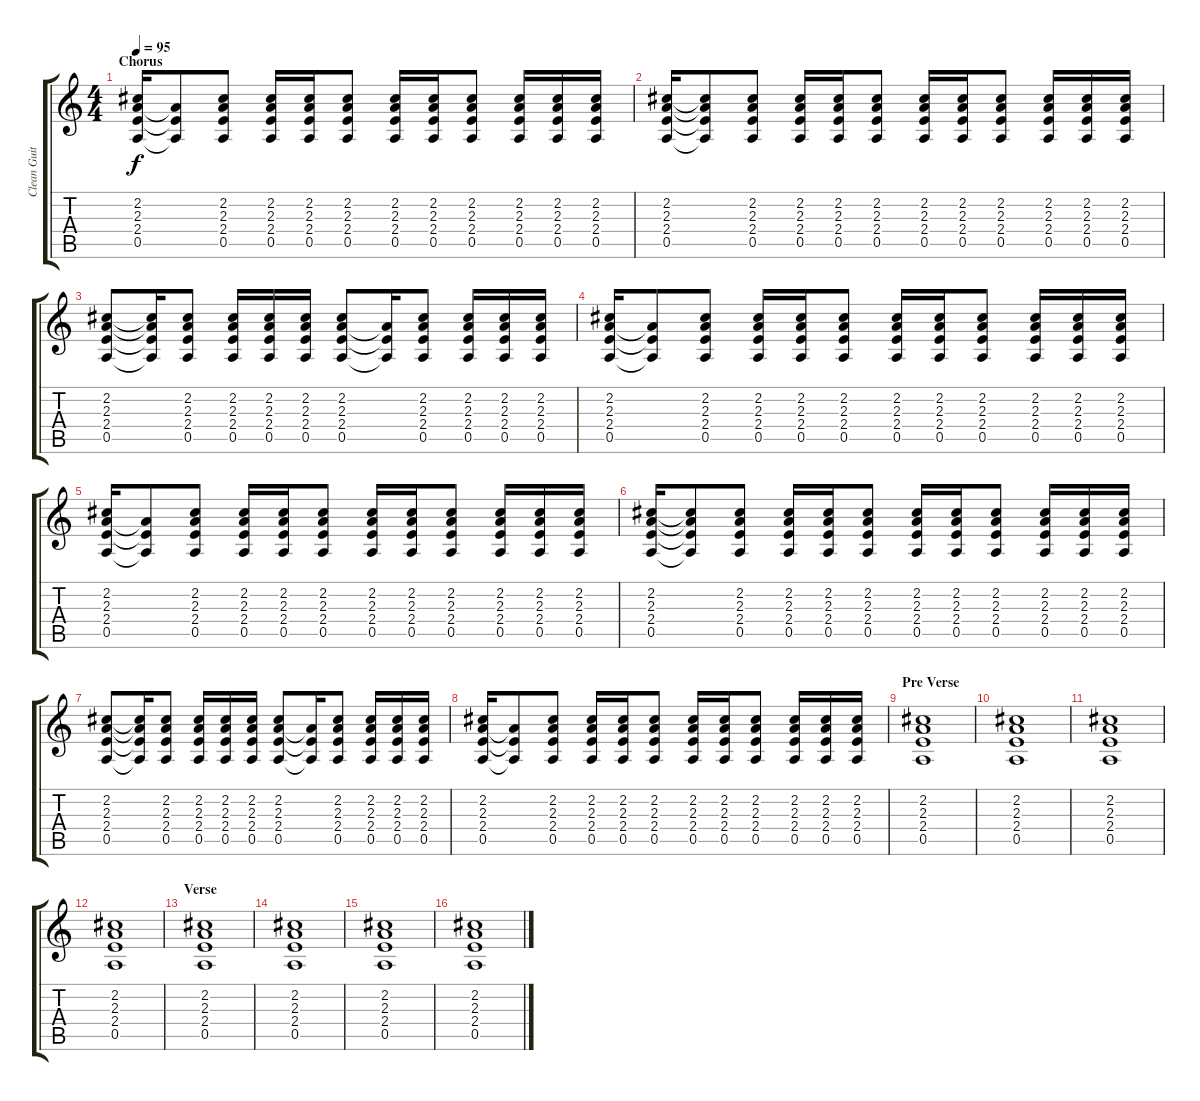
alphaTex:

\track ("Clean Guitar" "Clean Guit") {instrument electricguitarclean}
\staff {score tabs}
\tuning (E4 B3 G3 D3 A2 E2) {hide}
\ts (4 4)
\section ("" "Chorus")
\tempo 95
\clef g2
\ks c
(2.2 2.3 2.4 0.5).16{dy f} (2.3{t} 2.4{t} 0.5{t}).8 (2.2 2.3 2.4 0.5).8 (2.2 2.3 2.4 0.5).16 (2.2 2.3 2.4 0.5).16 (2.2 2.3 2.4 0.5).8 (2.2 2.3 2.4 0.5).16 (2.2 2.3 2.4 0.5).16 (2.2 2.3 2.4 0.5).8 (2.2 2.3 2.4 0.5).16 (2.2 2.3 2.4 0.5).16 (2.2 2.3 2.4 0.5).16 |
(2.2 2.3 2.4 0.5).16 (2.2{t} 2.3{t} 2.4{t} 0.5{t}).8 (2.2 2.3 2.4 0.5).8 (2.2 2.3 2.4 0.5).16 (2.2 2.3 2.4 0.5).16 (2.2 2.3 2.4 0.5).8 (2.2 2.3 2.4 0.5).16 (2.2 2.3 2.4 0.5).16 (2.2 2.3 2.4 0.5).8 (2.2 2.3 2.4 0.5).16 (2.2 2.3 2.4 0.5).16 (2.2 2.3 2.4 0.5).16 |
(2.2 2.3 2.4 0.5).8 (2.2{t} 2.3{t} 2.4{t} 0.5{t}).16 (2.2 2.3 2.4 0.5).8 (2.2 2.3 2.4 0.5).16 (2.2 2.3 2.4 0.5).16 (2.2 2.3 2.4 0.5).16 (2.2 2.3 2.4 0.5).8 (2.3{t} 2.4{t} 0.5{t}).16 (2.2 2.3 2.4 0.5).8 (2.2 2.3 2.4 0.5).16 (2.2 2.3 2.4 0.5).16 (2.2 2.3 2.4 0.5).16 |
(2.2 2.3 2.4 0.5).16 (2.3{t} 2.4{t} 0.5{t}).8 (2.2 2.3 2.4 0.5).8 (2.2 2.3 2.4 0.5).16 (2.2 2.3 2.4 0.5).16 (2.2 2.3 2.4 0.5).8 (2.2 2.3 2.4 0.5).16 (2.2 2.3 2.4 0.5).16 (2.2 2.3 2.4 0.5).8 (2.2 2.3 2.4 0.5).16 (2.2 2.3 2.4 0.5).16 (2.2 2.3 2.4 0.5).16 |
(2.2 2.3 2.4 0.5).16 (2.3{t} 2.4{t} 0.5{t}).8 (2.2 2.3 2.4 0.5).8 (2.2 2.3 2.4 0.5).16 (2.2 2.3 2.4 0.5).16 (2.2 2.3 2.4 0.5).8 (2.2 2.3 2.4 0.5).16 (2.2 2.3 2.4 0.5).16 (2.2 2.3 2.4 0.5).8 (2.2 2.3 2.4 0.5).16 (2.2 2.3 2.4 0.5).16 (2.2 2.3 2.4 0.5).16 |
(2.2 2.3 2.4 0.5).16 (2.2{t} 2.3{t} 2.4{t} 0.5{t}).8 (2.2 2.3 2.4 0.5).8 (2.2 2.3 2.4 0.5).16 (2.2 2.3 2.4 0.5).16 (2.2 2.3 2.4 0.5).8 (2.2 2.3 2.4 0.5).16 (2.2 2.3 2.4 0.5).16 (2.2 2.3 2.4 0.5).8 (2.2 2.3 2.4 0.5).16 (2.2 2.3 2.4 0.5).16 (2.2 2.3 2.4 0.5).16 |
(2.2 2.3 2.4 0.5).8 (2.2{t} 2.3{t} 2.4{t} 0.5{t}).16 (2.2 2.3 2.4 0.5).8 (2.2 2.3 2.4 0.5).16 (2.2 2.3 2.4 0.5).16 (2.2 2.3 2.4 0.5).16 (2.2 2.3 2.4 0.5).8 (2.3{t} 2.4{t} 0.5{t}).16 (2.2 2.3 2.4 0.5).8 (2.2 2.3 2.4 0.5).16 (2.2 2.3 2.4 0.5).16 (2.2 2.3 2.4 0.5).16 |
(2.2 2.3 2.4 0.5).16 (2.3{t} 2.4{t} 0.5{t}).8 (2.2 2.3 2.4 0.5).8 (2.2 2.3 2.4 0.5).16 (2.2 2.3 2.4 0.5).16 (2.2 2.3 2.4 0.5).8 (2.2 2.3 2.4 0.5).16 (2.2 2.3 2.4 0.5).16 (2.2 2.3 2.4 0.5).8 (2.2 2.3 2.4 0.5).16 (2.2 2.3 2.4 0.5).16 (2.2 2.3 2.4 0.5).16 |
\section ("" "Pre Verse")
(2.2 2.3 2.4 0.5).1 |
(2.2 2.3 2.4 0.5).1 |
(2.2 2.3 2.4 0.5).1 |
(2.2 2.3 2.4 0.5).1 |
\section ("" "Verse")
(2.2 2.3 2.4 0.5).1 |
(2.2 2.3 2.4 0.5).1 |
(2.2 2.3 2.4 0.5).1 |
(2.2 2.3 2.4 0.5).1
